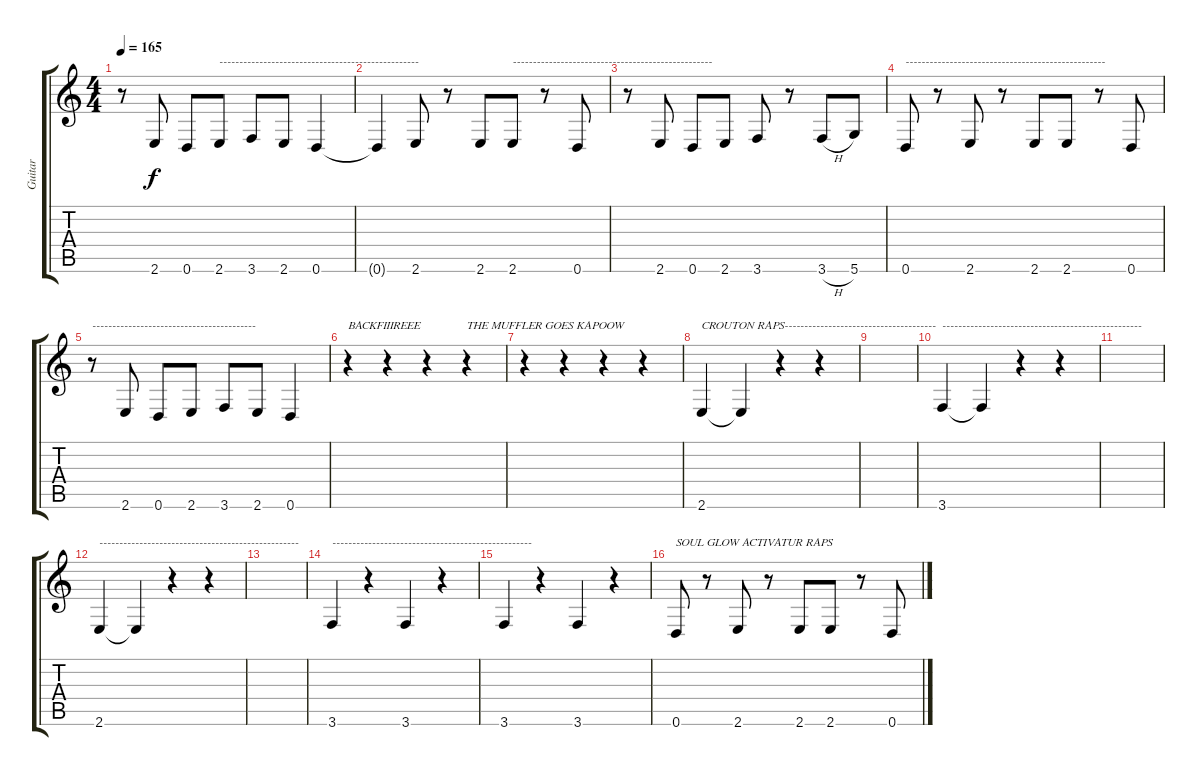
\track ("Guitar" "Guitar") {instrument distortionguitar}
\staff {score tabs}
\tuning (E4 B3 G3 D3 A2 D2) {hide}
\ts (4 4)
\tempo 165
\clef g2
\ks c
r.8{dy f} 2.6.8 0.6.8 2.6.8{txt "--------------------------------------------------"} 3.6.8 2.6.8 0.6.4 |
0.6{t}.4 2.6.8 r.8 2.6.8 2.6.8{txt "--------------------------------------------------"} r.8 0.6.8 |
r.8 2.6.8 0.6.8 2.6.8 3.6.8 r.8 3.6{h}.8 5.6.8 |
0.6.8{txt "--------------------------------------------------"} r.8 2.6.8 r.8 2.6.8 2.6.8 r.8 0.6.8 |
r.8{txt "-----------------------------------------"} 2.6.8 0.6.8 2.6.8 3.6.8 2.6.8 0.6.4 |
r.4{txt "BACKFIIIREEE"} r.4 r.4 r.4{txt "THE MUFFLER GOES KAPOOW"} |
r.4 r.4 r.4 r.4 |
2.6.4{txt "CROUTON RAPS--------------------------------------"} 2.6{t}.4 r.4 r.4 |
|
3.6.4{txt "--------------------------------------------------"} 3.6{t}.4 r.4 r.4 |
|
2.6.4{txt "--------------------------------------------------"} 2.6{t}.4 r.4 r.4 |
|
3.6.4{txt "--------------------------------------------------"} r.4 3.6.4 r.4 |
3.6.4 r.4 3.6.4 r.4 |
0.6.8{txt "SOUL GLOW ACTIVATUR RAPS "} r.8 2.6.8 r.8 2.6.8 2.6.8 r.8 0.6.8
